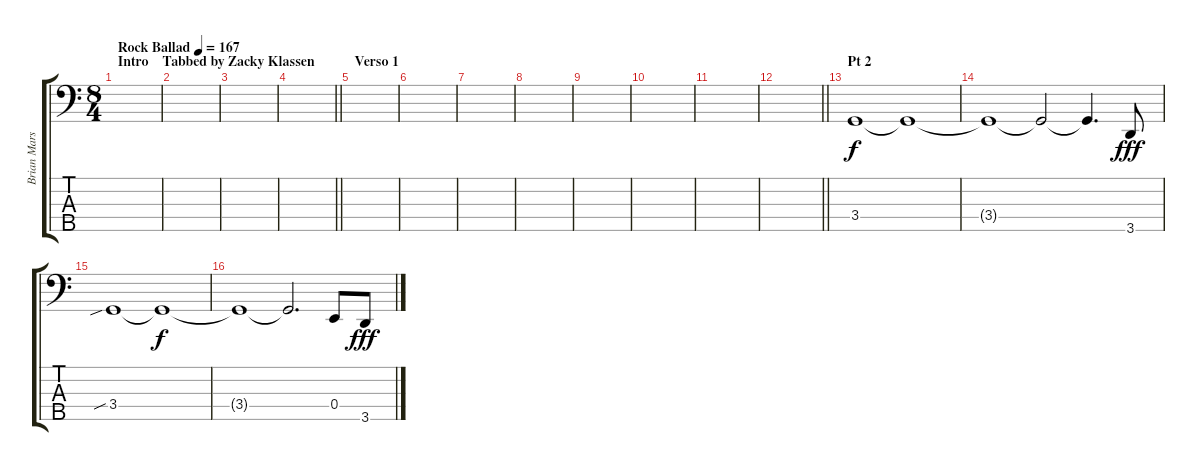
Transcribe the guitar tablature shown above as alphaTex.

\track ("Brian Marshall [Bass]" "Brian Mars") {instrument electricbassfinger}
\staff {score tabs}
\tuning (G2 D2 A1 E1 B0) {hide}
\ts (8 4)
\section ("" "Intro    Tabbed by Zacky Klassen")
\tempo (167 "Rock Ballad")
\clef f4
\ks c
|
|
|
\barLineRight lightlight
|
\section ("" "Verso 1")
|
|
|
|
|
|
|
\barLineRight lightlight
|
\section ("" "Pt 2")
3.4.1 3.4{t}.1{dy f} |
3.4{t}.1 3.4{t}.2 3.4{t}.4{d} 3.5.8{dy fff} |
3.4{sib}.1 3.4{t}.1{dy f} |
3.4{t}.1 3.4{t}.2{d} 0.4.8 3.5.8{dy fff}
